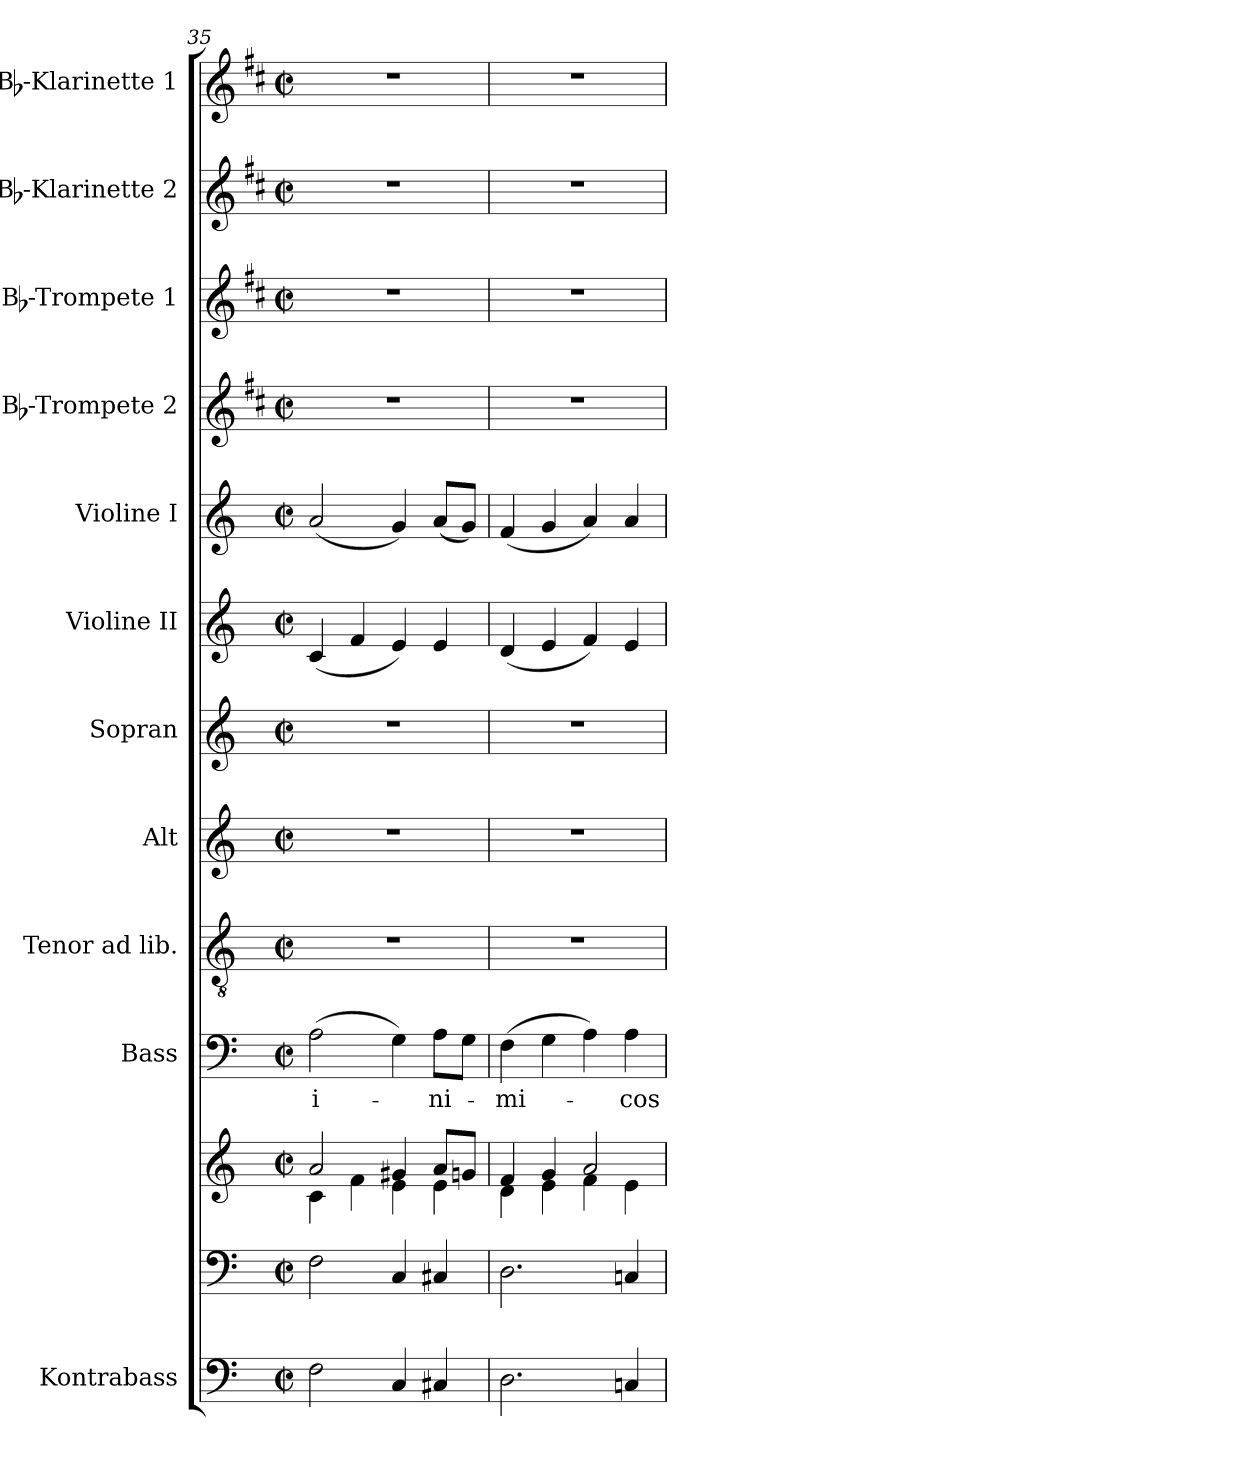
**kern	**kern	**kern	**kern	**text	**kern	**kern	**kern	**kern	**kern	**kern	**kern	**kern	**kern
*part12	*part11	*part11	*part10	*part10	*part9	*part8	*part7	*part6	*part5	*part4	*part3	*part2	*part1
*staff13	*staff12	*staff11	*staff10	*staff10	*staff9	*staff8	*staff7	*staff6	*staff5	*staff4	*staff3	*staff2	*staff1
*I"Kontrabass	*	*	*I"Bass	*	*I"Tenor ad lib.	*I"Alt	*I"Sopran	*I"Violine II	*I"Violine I	*I"Bb-Trompete 2	*I"Bb-Trompete 1	*I"Bb-Klarinette 2	*I"Bb-Klarinette 1
*I'Kb.	*	*	*I'B.	*	*I'T.	*I'A.	*I'S.	*I'Vl. II	*I'Vl. I	*I'Bb Trp. 2	*I'Bb Trp. 1	*I'Bb Kl. 2	*I'Bb Kl. 1
*clefF4	*clefF4	*clefG2	*clefF4	*	*clefGv2	*clefG2	*clefG2	*clefG2	*clefG2	*clefG2	*clefG2	*clefG2	*clefG2
*ITrd7c12	*	*	*	*	*	*	*	*	*	*ITrd1c2	*ITrd1c2	*ITrd1c2	*ITrd1c2
*k[]	*k[]	*k[]	*k[]	*	*k[]	*k[]	*k[]	*k[]	*k[]	*k[]	*k[]	*k[]	*k[]
*C:	*C:	*C:	*C:	*	*C:	*C:	*C:	*C:	*C:	*C:	*C:	*C:	*C:
*M2/2	*M2/2	*M2/2	*M2/2	*	*M2/2	*M2/2	*M2/2	*M2/2	*M2/2	*M2/2	*M2/2	*M2/2	*M2/2
*met(c|)	*met(c|)	*met(c|)	*met(c|)	*	*met(c|)	*met(c|)	*met(c|)	*met(c|)	*met(c|)	*met(c|)	*met(c|)	*met(c|)	*met(c|)
=35	=35	=35	=35	=35	=35	=35	=35	=35	=35	=35	=35	=35	=35
*	*	*^	*	*	*	*	*	*	*	*	*	*	*
!	!	!	!	!	!LO:LY:b	!	!	!	!	!	!	!	!	!
2FF\	2F\	2a/	4c\	(>2A\	i-	1r	1r	1r	(<4c/	(<2a/	1r	1r	1r	1r
.	.	.	4f\	.	.	.	.	.	4f/	.	.	.	.	.
4CC/	4C/	4g#X/	4e\	4G\)	.	.	.	.	4e/)	4g/)	.	.	.	.
!	!	!	!	!	!LO:LY:b	!	!	!	!	!	!	!	!	!
4CC#X/	4C#X/	8a/L	4e\	8A\L	-ni-	.	.	.	4e/	(<8a/L	.	.	.	.
.	.	8gn/J	.	8G\J	.	.	.	.	.	8g/J)	.	.	.	.
=36	=36	=36	=36	=36	=36	=36	=36	=36	=36	=36	=36	=36	=36	=36
!	!	!	!	!	!LO:LY:b	!	!	!	!	!	!	!	!	!
2.DD\	2.D\	4f/	4d\	(>4F\	-mi-	1r	1r	1r	(<4d/	(<4f/	1r	1r	1r	1r
.	.	4g/	4e\	4G\	.	.	.	.	4e/	4g/	.	.	.	.
.	.	2a/	4f\	4A\)	.	.	.	.	4f/)	4a/)	.	.	.	.
!	!	!	!	!	!LO:LY:b	!	!	!	!	!	!	!	!	!
4CCn/	4Cn/	.	4e\	4A\	-cos	.	.	.	4e/	4a/	.	.	.	.
*	*	*v	*v	*	*	*	*	*	*	*	*	*	*	*
=	=	=	=	=	=	=	=	=	=	=	=	=	=
*-	*-	*-	*-	*-	*-	*-	*-	*-	*-	*-	*-	*-	*-
